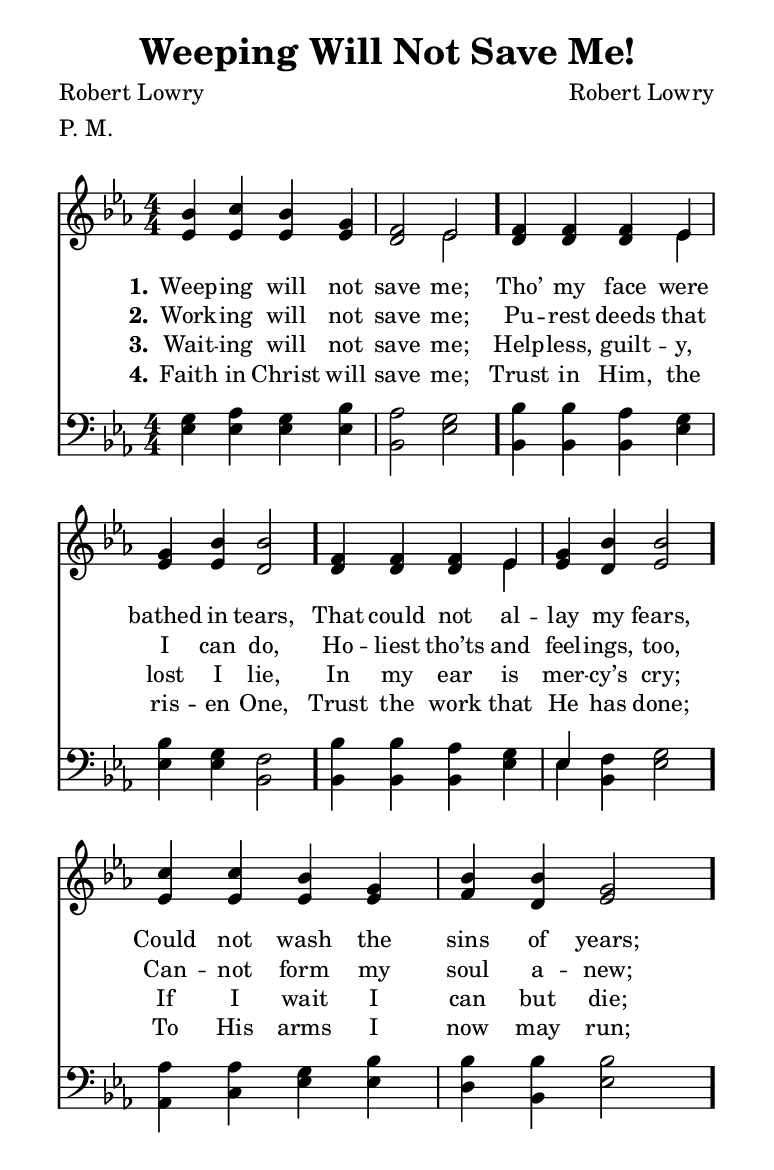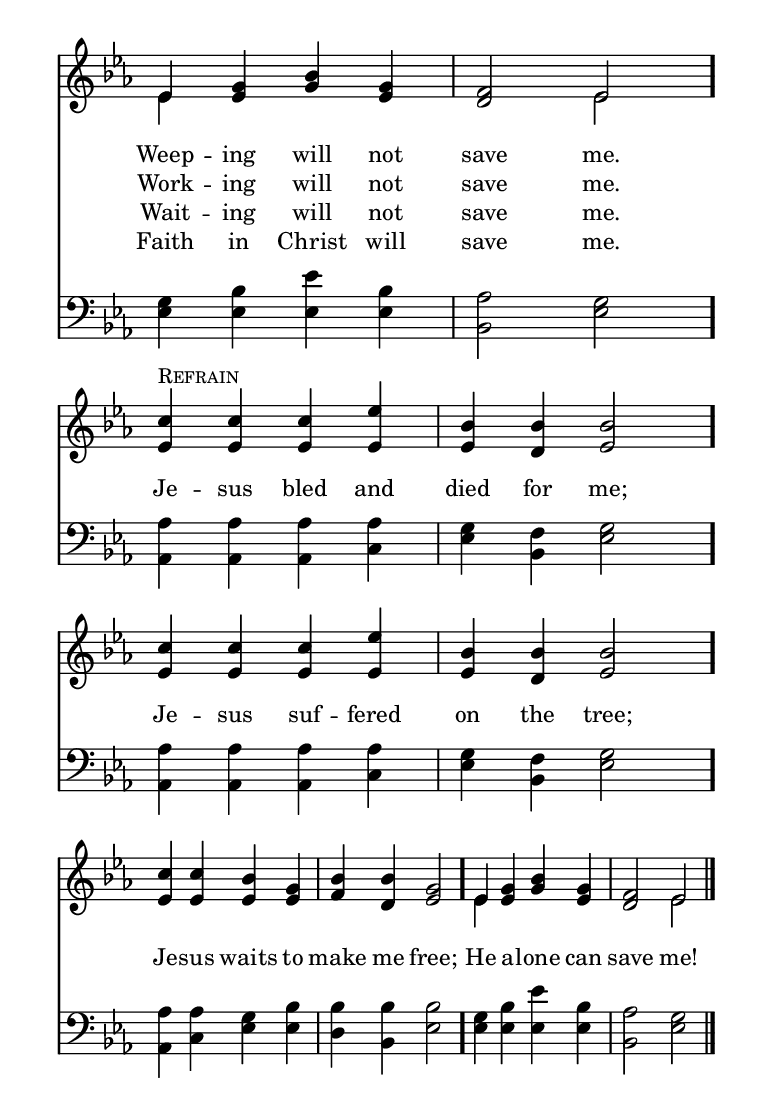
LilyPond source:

\include "common/global.ily"
\paper {
  \include "common/paper.ily"
}

\header{
  %gospel
  hymnnumber = "53"
  title = "Weeping Will Not Save Me!"
  tunename = ""
  meter = "P. M."
  poet = "Robert Lowry"
  composer = "Robert Lowry"
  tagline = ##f
}

% for fermata in MIDI
ta = { \tempo 4=110 }
tb = { \tempo 4=55  }

patternAA = { c4 c4 c4 c4 | c2 c2 }
patternAB = { c4 c4 c4 c4 | c4 c4 c2 }

global = {
  \include "common/overrides.ily"
  \override Staff.TimeSignature.style = #'numbered
  \time 4/4
  \override Score.MetronomeMark.transparent = ##t % hide all fermata changes too
  \ta
  \key ees \major
  \autoBeamOff
}

notesSoprano = {
\global
\relative c'' {

  \changePitch \patternAA { bes c bes g | f ees }
  \changePitch \patternAB { f f f ees | g bes bes }
  \changePitch \patternAB { f f f ees | g bes bes }
  \changePitch \patternAB { c c bes g | bes bes g }
  \changePitch \patternAA { ees g bes g | f ees }

  << s^\markup { \small \caps "Refrain" }
  \changePitch \patternAB { c' c c ees | bes bes bes } >>
  \changePitch \patternAB { c c c ees | bes bes bes }
  \changePitch \patternAB { c c bes g | bes bes g }
  \changePitch \patternAA { ees g bes g | f ees }

  \bar "|."

}
}

notesAlto = {
\global
\relative e' {

  \changePitch \patternAA { ees ees ees ees | d ees }
  \changePitch \patternAB { d d d ees | ees ees d }
  \changePitch \patternAB { d d d ees | ees d ees }
  \changePitch \patternAB { ees ees ees ees | f d ees }
  \changePitch \patternAA { ees ees g ees | d ees }

  \changePitch \patternAB { ees ees ees ees | ees d ees }
  \changePitch \patternAB { ees ees ees ees | ees d ees }
  \changePitch \patternAB { ees ees ees ees | f d ees }
  \changePitch \patternAA { ees ees g ees | d ees }

}
}

notesTenor = {
\global
\relative a {

  \changePitch \patternAA { g aes g bes | aes g }
  \changePitch \patternAB { bes bes aes g | bes g f }
  \changePitch \patternAB { bes bes aes g | ees f g }
  \changePitch \patternAB { aes aes g bes | bes bes bes }
  \changePitch \patternAA { g bes ees bes | aes g }

  \changePitch \patternAB { aes aes aes aes | g f g }
  \changePitch \patternAB { aes aes aes aes | g f g }
  \changePitch \patternAB { aes aes g bes | bes bes bes }
  \changePitch \patternAA { g bes ees bes | aes g }

}
}

notesBass = {
\global
\relative f {

  \changePitch \patternAA { ees ees ees ees | bes ees }
  \changePitch \patternAB { bes bes bes ees | ees ees bes }
  \changePitch \patternAB { bes bes bes ees | ees bes ees }
  \changePitch \patternAB { aes, c ees ees | d bes ees }
  \changePitch \patternAA { ees ees ees ees | bes ees }

  \changePitch \patternAB { aes, aes aes c | ees bes ees }
  \changePitch \patternAB { aes, aes aes c | ees bes ees }
  \changePitch \patternAB { aes, c ees ees | d bes ees }
  \changePitch \patternAA { ees ees ees ees | bes ees }

}
}

Refrain = \lyricmode {

Je -- sus bled and died for me; \bar "."
Je -- sus suf -- fered on the tree; \bar "." \break
Je -- sus waits to make me free; \bar "."
He a -- lone can save me! \bar "." \break

}

wordsA = \lyricmode {
\set stanza = "1."

Weep -- ing will not save me; \bar "."
Tho’ my face were bathed in tears, \bar "."
That could not al -- lay my fears, \bar "."
Could not wash the sins of years; \bar "."
Weep -- ing will not save me. \bar "." \break

}

wordsB = \lyricmode {
\set stanza = "2."

Work -- ing will not save me;
Pu -- rest deeds that I can do,
Ho -- liest tho’ts and feel -- ings, too,
Can -- not form my soul a -- new;
Work -- ing will not save me.

\Refrain

}

wordsC = \lyricmode {
\set stanza = "3."

Wait -- ing will not save me;
Help -- less, guilt -- y, lost I lie,
In my ear is mer -- cy’s cry;
If I wait I can but die;
Wait -- ing will not save me.

}

wordsD = \lyricmode {
\set stanza = "4."

Faith in Christ will save me;
Trust in Him, the ris -- en One,
Trust the work that He has done;
To His arms I now may run;
Faith in Christ will save me.

}

\score {
  \context ChoirStaff <<
    \context Staff = upper <<
      \set Staff.autoBeaming = ##f
      \set ChoirStaff.systemStartDelimiter = #'SystemStartBar
      \set ChoirStaff.printPartCombineTexts = ##f
      \partcombine #'(2 . 9) \notesSoprano \notesAlto
      \context NullVoice = sopranos { \voiceOne << \notesSoprano >> }
      \context NullVoice = altos { \voiceTwo << \notesAlto >> }
      \context Lyrics = one   \lyricsto sopranos \wordsA
      \context Lyrics = two   \lyricsto sopranos \wordsB
      \context Lyrics = three \lyricsto sopranos \wordsC
      \context Lyrics = four  \lyricsto sopranos \wordsD
      %\context Lyrics = five  \lyricsto sopranos \wordsE
    >>
    \context Staff = men <<
      \set Staff.autoBeaming = ##f
      \clef bass
      \set ChoirStaff.printPartCombineTexts = ##f
      \partcombine #'(2 . 9) \notesTenor \notesBass
      \context NullVoice = tenors { \voiceOne << \notesTenor >> }
      \context NullVoice = basses { \voiceTwo << \notesBass >> }
    >>
  >>
  \layout {
    \include "common/layout.ily"
  }
  \midi{
    \include "common/midi.ily"
  }
}

\version "2.19.49"  % necessary for upgrading to future LilyPond versions.

% vi:set et ts=2 sw=2 ai nocindent syntax=lilypond:
